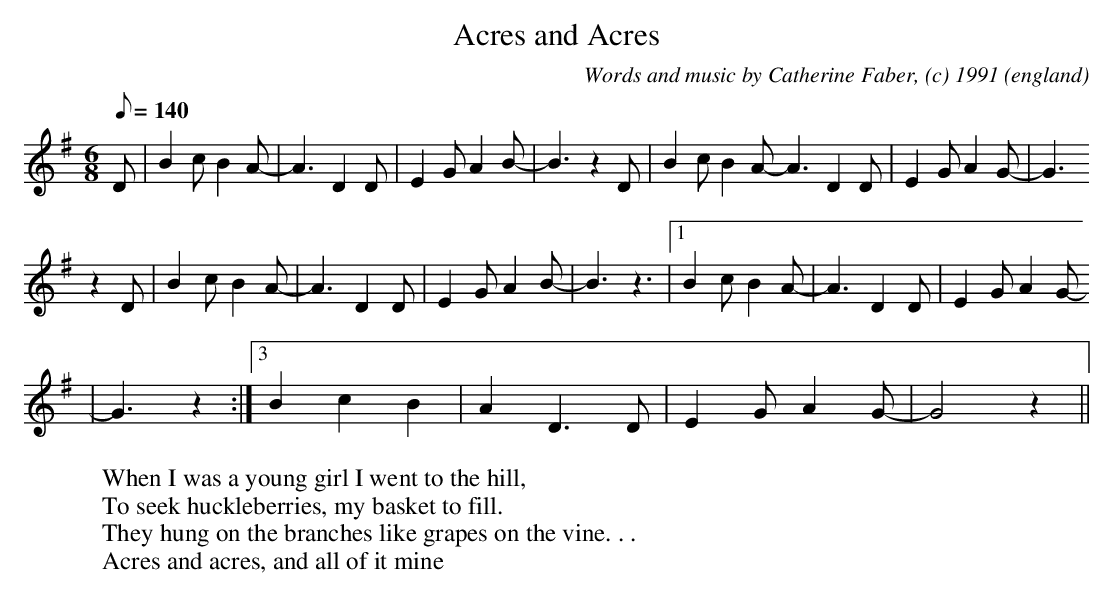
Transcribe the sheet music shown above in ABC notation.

X:1
T:Acres and Acres
O:england
M:6/8
L:1/8
Q:140
C:Words and music by Catherine Faber, (c) 1991
W:When I was a young girl I went to the hill,
W:To seek huckleberries, my basket to fill.
W:They hung on the branches like grapes on the vine. . .
W:Acres and acres, and all of it mine
K:G
D|B2 c B2 A-|A3 D2 D|E2 G A2 B-|B3 z2 D|B2 c B2 A-A3 D2 D|E2 G A2 G-|G3
z2 D|B2 c B2 A-|A3 D2 D|E2 G A2 B-|B3 z3|1 B2 c B2 A-|A3 D2 D| E2 G A2 G
-|G3 z2:|3 B2 c2 B2| A2 D3 D|E2 G A2 G-|G4 z2||
